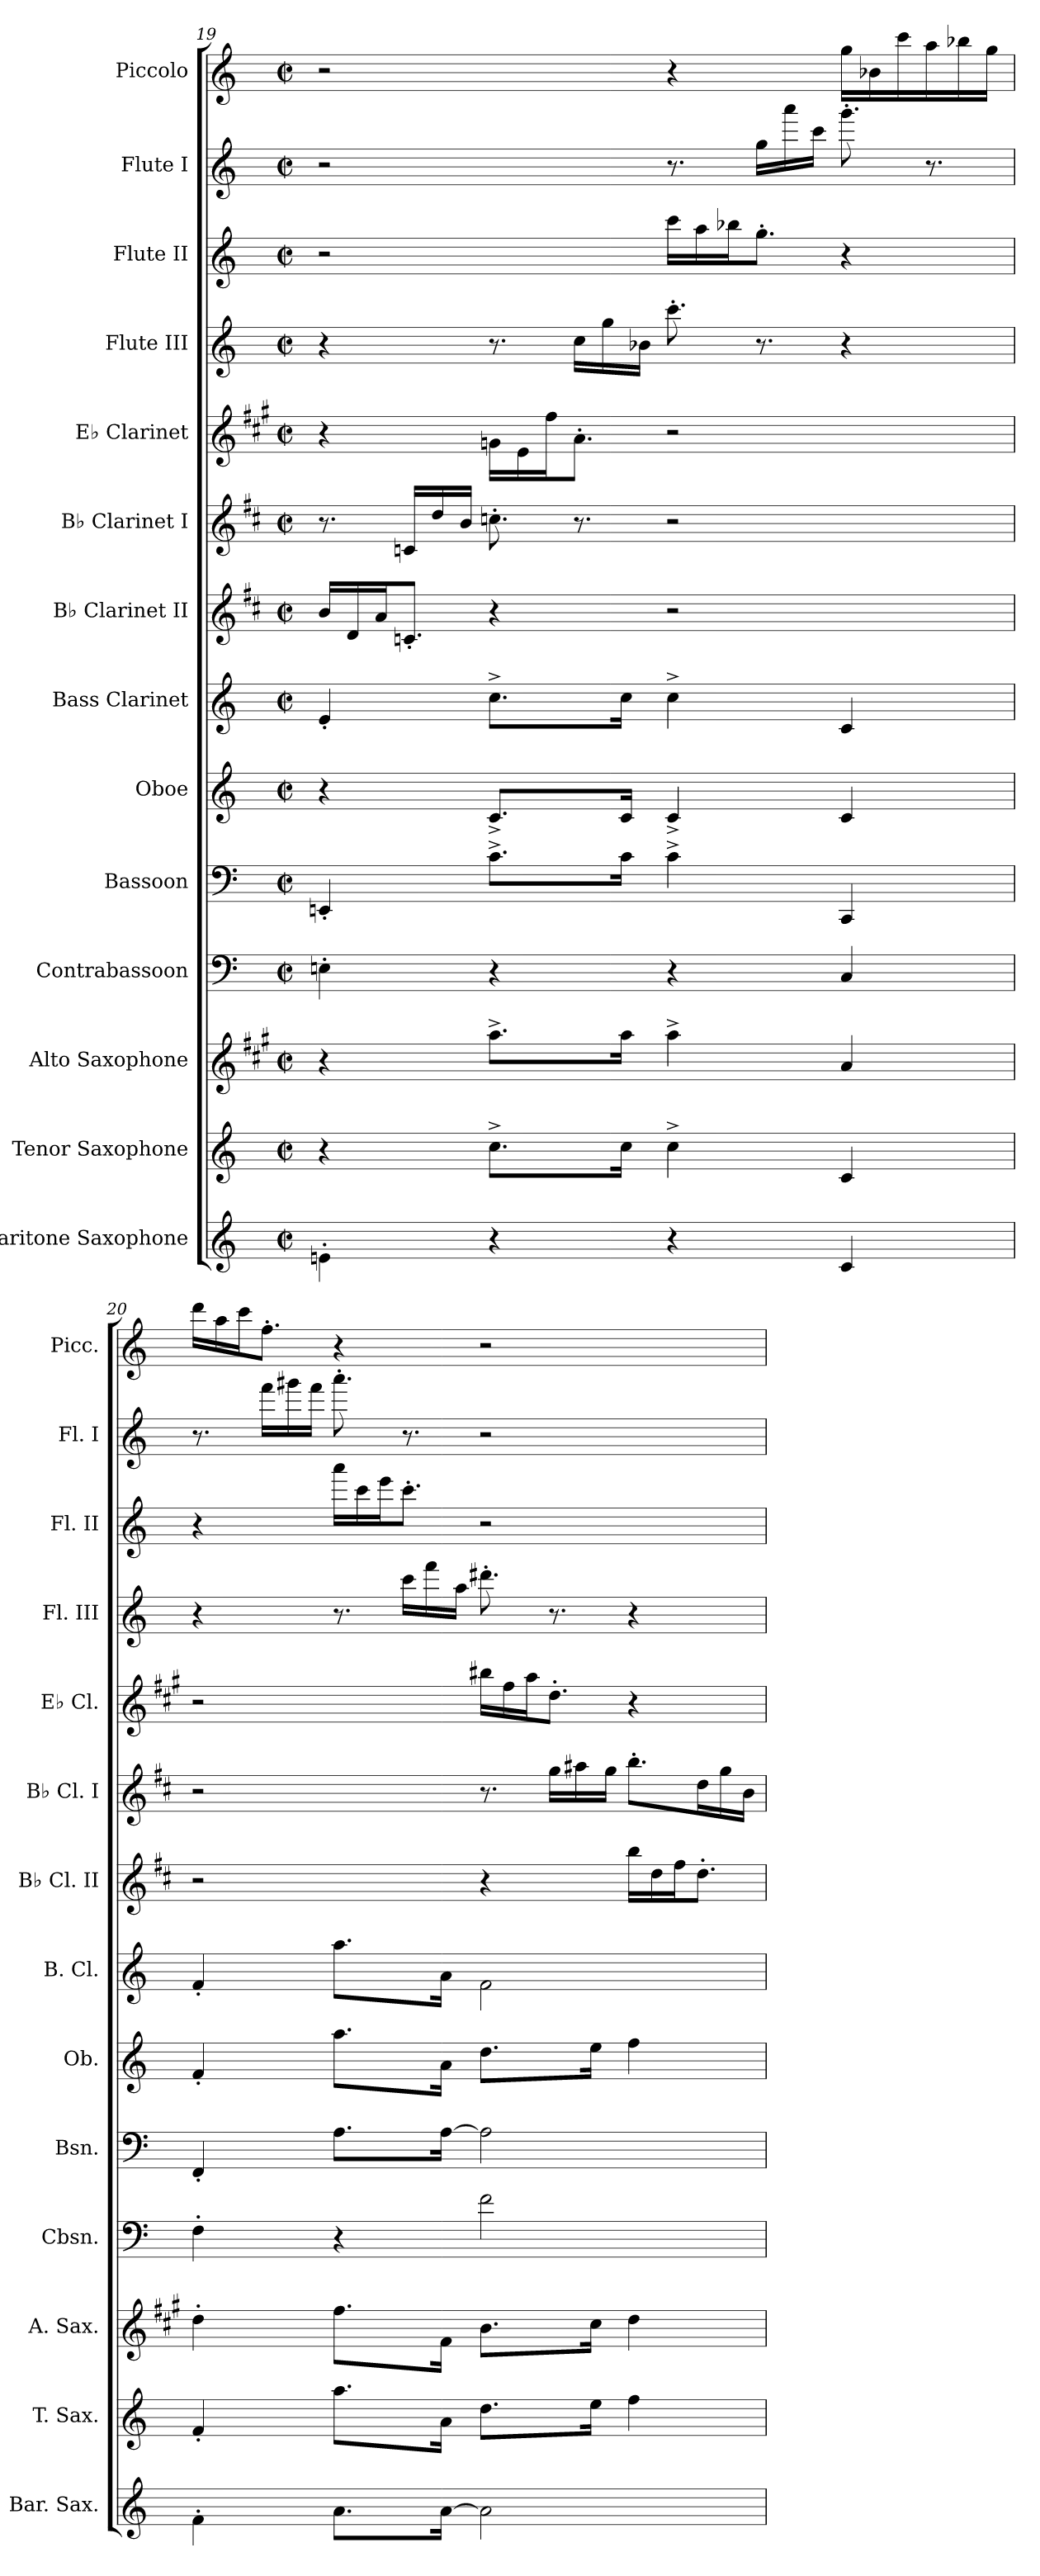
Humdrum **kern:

**kern	**kern	**kern	**kern	**kern	**kern	**kern	**kern	**kern	**kern	**kern	**kern	**kern	**kern
*part14	*part13	*part12	*part11	*part10	*part9	*part8	*part7	*part6	*part5	*part4	*part3	*part2	*part1
*staff14	*staff13	*staff12	*staff11	*staff10	*staff9	*staff8	*staff7	*staff6	*staff5	*staff4	*staff3	*staff2	*staff1
*I"Baritone Saxophone	*I"Tenor Saxophone	*I"Alto Saxophone	*I"Contrabassoon	*I"Bassoon	*I"Oboe	*I"Bass Clarinet	*I"B♭ Clarinet II	*I"B♭ Clarinet I	*I"E♭ Clarinet	*I"Flute III	*I"Flute II	*I"Flute I	*I"Piccolo
*I'Bar. Sax.	*I'T. Sax.	*I'A. Sax.	*I'Cbsn.	*I'Bsn.	*I'Ob.	*I'B. Cl.	*I'B♭ Cl. II	*I'B♭ Cl. I	*I'E♭ Cl.	*I'Fl. III	*I'Fl. II	*I'Fl. I	*I'Picc.
*clefG2	*clefG2	*clefG2	*clefF4	*clefF4	*clefG2	*clefG2	*clefG2	*clefG2	*clefG2	*clefG2	*clefG2	*clefG2	*clefG2
*ITrd12c21	*ITrd8c14	*ITrd5c9	*ITrd7c12	*	*	*ITrd8c14	*ITrd1c2	*ITrd1c2	*ITrd-2c-3	*	*	*	*ITrd-7c-12
*k[]	*k[]	*k[]	*k[]	*k[]	*k[]	*k[]	*k[]	*k[]	*k[]	*k[]	*k[]	*k[]	*k[]
*M2/2	*M2/2	*M2/2	*M2/2	*M2/2	*M2/2	*M2/2	*M2/2	*M2/2	*M2/2	*M2/2	*M2/2	*M2/2	*M2/2
*met(c|)	*met(c|)	*met(c|)	*met(c|)	*met(c|)	*met(c|)	*met(c|)	*met(c|)	*met(c|)	*met(c|)	*met(c|)	*met(c|)	*met(c|)	*met(c|)
*	*	*	*	*	*	*	*Xtuplet	*Xtuplet	*	*	*	*	*
=19	=19	=19	=19	=19	=19	=19	=19	=19	=19	=19	=19	=19	=19
4En'\	4r	4r	4EEn'\	4EEn'/	4r	4E'/	24a/LL	12.r	4r	4r	2r	2r	2r
.	.	.	.	.	.	.	24c/	.	.	.	.	.	.
.	.	.	.	.	.	.	24g/J	.	.	.	.	.	.
.	.	.	.	.	.	.	12.B-X'/J	24B-X/LL	.	.	.	.	.
.	.	.	.	.	.	.	.	24cc/	.	.	.	.	.
.	.	.	.	.	.	.	.	24a/JJ	.	.	.	.	.
*	*	*	*	*	*	*	*	*	*Xtuplet	*Xtuplet	*	*	*
4r	8.c^\L	8.cc^\L	4r	8.c^\L	8.c^/L	8.c^\L	4r	12.b-X'\	24b-X\LL	12.r	.	.	.
.	.	.	.	.	.	.	.	.	24g\	.	.	.	.
.	.	.	.	.	.	.	.	.	24aa\J	.	.	.	.
.	.	.	.	.	.	.	.	12.r	12.cc'\J	24cc\LL	.	.	.
.	.	.	.	.	.	.	.	.	.	24gg\	.	.	.
.	16c\Jk	16cc\Jk	.	16c\Jk	16c/Jk	16c\Jk	.	.	.	.	.	.	.
.	.	.	.	.	.	.	.	.	.	24b-X\JJ	.	.	.
*	*	*	*	*	*	*	*	*	*	*	*Xtuplet	*Xtuplet	*
4r	4c^\	4cc^\	4r	4c^\	4c^/	4c^\	2r	2r	2r	12.ccc'\	24ccc\LL	12.r	4r
.	.	.	.	.	.	.	.	.	.	.	24aa\	.	.
.	.	.	.	.	.	.	.	.	.	.	24bb-X\J	.	.
.	.	.	.	.	.	.	.	.	.	12.r	12.gg'\J	24gg\LL	.
.	.	.	.	.	.	.	.	.	.	.	.	24aaa\	.
.	.	.	.	.	.	.	.	.	.	.	.	24ccc\JJ	.
*	*	*	*	*	*	*	*	*	*	*	*	*	*Xtuplet
4C/	4C/	4c/	4CC/	4CC/	4c/	4C/	.	.	.	4r	4r	12.ggg'\	24ggg\LL
.	.	.	.	.	.	.	.	.	.	.	.	.	24bb-X\
.	.	.	.	.	.	.	.	.	.	.	.	.	24cccc\
.	.	.	.	.	.	.	.	.	.	.	.	12.r	24aaa\
.	.	.	.	.	.	.	.	.	.	.	.	.	24bbb-X\
.	.	.	.	.	.	.	.	.	.	.	.	.	24ggg\JJ
!!LO:PB:g=z
=20	=20	=20	=20	=20	=20	=20	=20	=20	=20	=20	=20	=20	=20
4F'\	4F'/	4f'\	4FF'\	4FF'/	4f'/	4F'/	2r	2r	2r	4r	4r	12.r	24dddd\LL
.	.	.	.	.	.	.	.	.	.	.	.	.	24aaa\
.	.	.	.	.	.	.	.	.	.	.	.	.	24cccc\J
.	.	.	.	.	.	.	.	.	.	.	.	24fff\LL	12.fff'\J
.	.	.	.	.	.	.	.	.	.	.	.	24ggg#X\	.
.	.	.	.	.	.	.	.	.	.	.	.	24fff\JJ	.
8.A\L	8.a\L	8.a\L	4r	8.A\L	8.aa\L	8.a\L	.	.	.	12.r	24aaa\LL	12.aaa'\	4r
.	.	.	.	.	.	.	.	.	.	.	24ccc\	.	.
.	.	.	.	.	.	.	.	.	.	.	24eee\J	.	.
.	.	.	.	.	.	.	.	.	.	24ccc\LL	12.ccc'\J	12.r	.
.	.	.	.	.	.	.	.	.	.	24fff\	.	.	.
[16A\Jk	16A\Jk	16A\Jk	.	[16A\Jk	16a\Jk	16A\Jk	.	.	.	.	.	.	.
.	.	.	.	.	.	.	.	.	.	24aa\JJ	.	.	.
2A\]	8.d\L	8.d\L	2F\	2A\]	8.dd\L	2F\	4r	12.r	24ddd#X\LL	12.ddd#X'\	2r	2r	2r
.	.	.	.	.	.	.	.	.	24aa\	.	.	.	.
.	.	.	.	.	.	.	.	.	24ccc\J	.	.	.	.
.	.	.	.	.	.	.	.	24ff\LL	12.ff'\J	12.r	.	.	.
.	.	.	.	.	.	.	.	24gg#X\	.	.	.	.	.
.	16e\Jk	16e\Jk	.	.	16ee\Jk	.	.	.	.	.	.	.	.
.	.	.	.	.	.	.	.	24ff\JJ	.	.	.	.	.
.	4f\	4f\	.	.	4ff\	.	24aa\LL	12.aa'\L	4r	4r	.	.	.
.	.	.	.	.	.	.	24cc\	.	.	.	.	.	.
.	.	.	.	.	.	.	24ee\J	.	.	.	.	.	.
.	.	.	.	.	.	.	12.cc'\J	24cc\L	.	.	.	.	.
.	.	.	.	.	.	.	.	24ff\	.	.	.	.	.
.	.	.	.	.	.	.	.	24a\JJ	.	.	.	.	.
=	=	=	=	=	=	=	=	=	=	=	=	=	=
*-	*-	*-	*-	*-	*-	*-	*-	*-	*-	*-	*-	*-	*-
